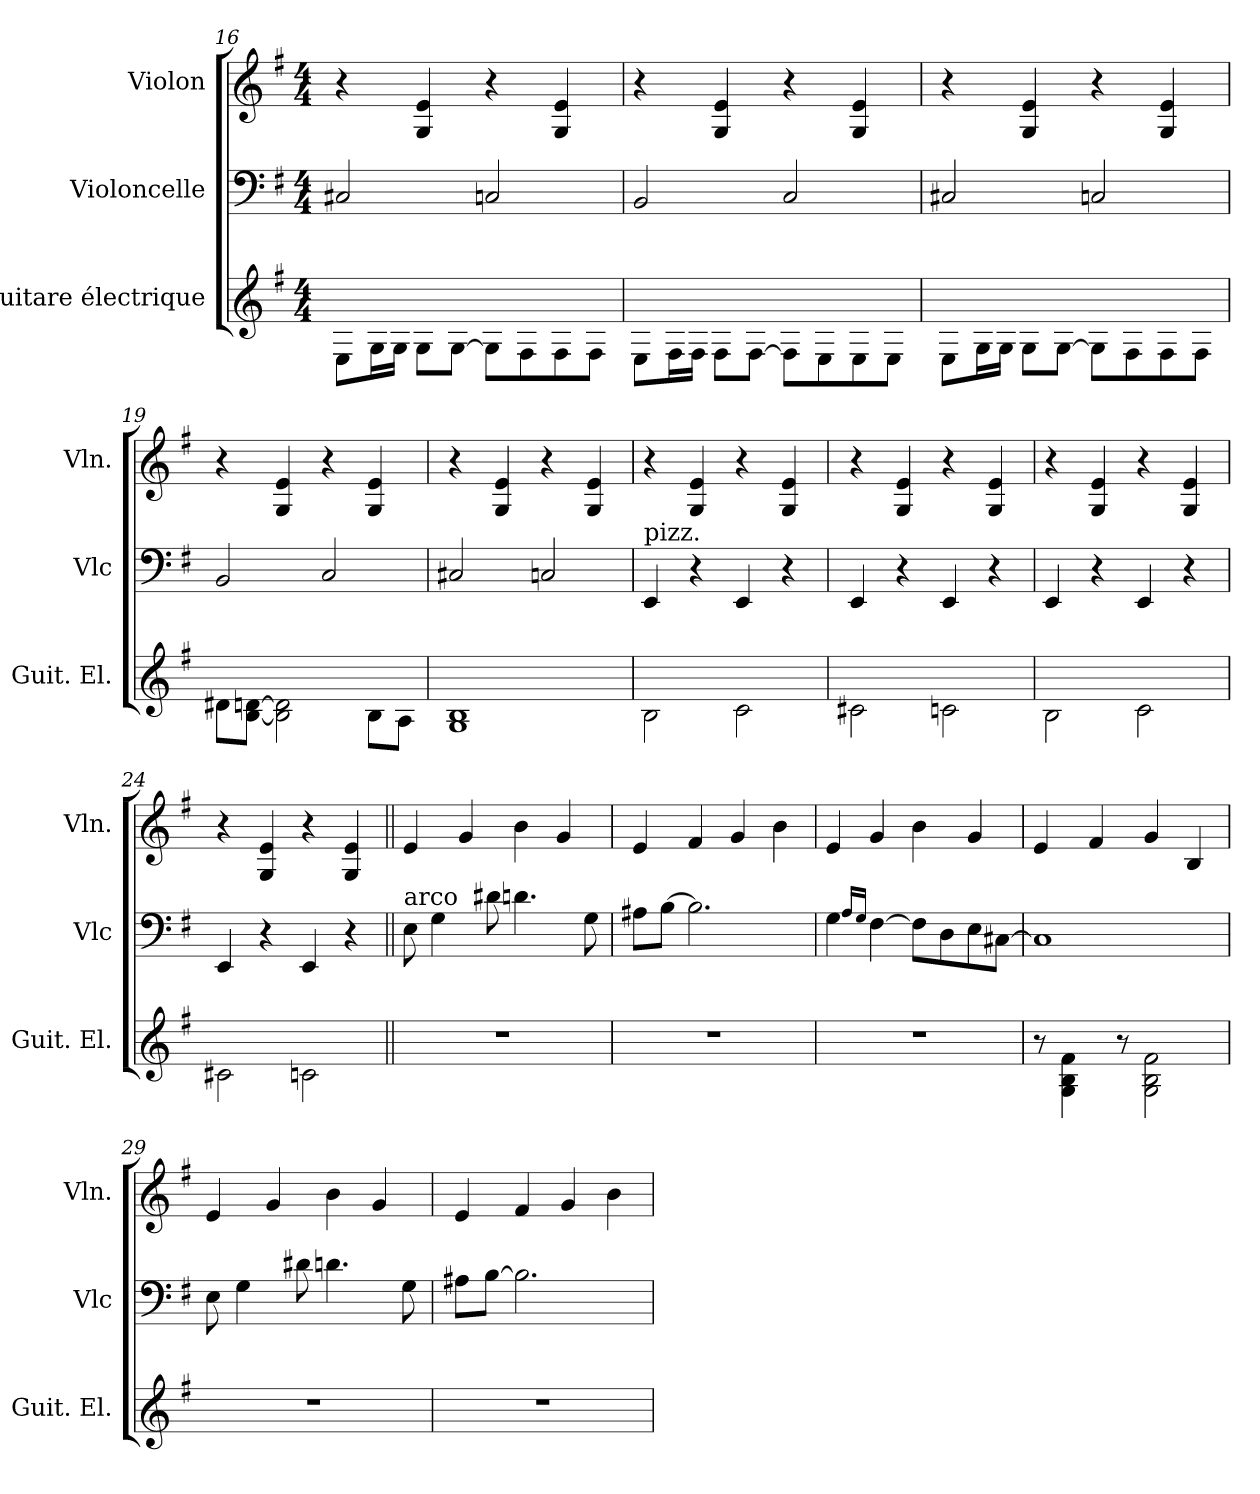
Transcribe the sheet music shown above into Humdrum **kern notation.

**kern	**kern	**kern
*part3	*part2	*part1
*staff3	*staff2	*staff1
*I"Guitare électrique	*I"Violoncelle	*I"Violon
*I'Guit. El.	*I'Vlc	*I'Vln.
*	*clefF4	*clefG2
*k[f#]	*k[f#]	*k[f#]
*M4/4	*M4/4	*M4/4
=16	=16	=16
8E\L	2C#X/	4r
16G\L	.	.
16G\JJ	.	.
8G\L	.	4G/ 4e/
[8G\J	.	.
8G\L]	2Cn/	4r
8F#\	.	.
8F#\	.	4G/ 4e/
8F#\J	.	.
=17	=17	=17
8E\L	2BB/	4r
16F#\L	.	.
16F#\JJ	.	.
8F#\L	.	4G/ 4e/
[8F#\J	.	.
8F#\L]	2C/	4r
8E\	.	.
8E\	.	4G/ 4e/
8E\J	.	.
=18	=18	=18
8E\L	2C#X/	4r
16G\L	.	.
16G\JJ	.	.
8G\L	.	4G/ 4e/
[8G\J	.	.
8G\L]	2Cn/	4r
8F#\	.	.
8F#\	.	4G/ 4e/
8F#\J	.	.
!!LO:LB:g=z
=19	=19	=19
8d#\L	2BB/	4r
[8B\ [8d\J	.	.
2B\] 2d\]	.	4G/ 4e/
.	2C/	4r
8B\L	.	4G/ 4e/
8A\J	.	.
=20	=20	=20
1G 1B	2C#X/	4r
.	.	4G/ 4e/
.	2Cn/	4r
.	.	4G/ 4e/
=21	=21	=21
!	!LO:TX:a:t=pizz.	!
2B\	4EE/	4r
.	4r	4G/ 4e/
2c\	4EE/	4r
.	4r	4G/ 4e/
=22	=22	=22
2c#X\	4EE/	4r
.	4r	4G/ 4e/
2cn\	4EE/	4r
.	4r	4G/ 4e/
=23	=23	=23
2B\	4EE/	4r
.	4r	4G/ 4e/
2c\	4EE/	4r
.	4r	4G/ 4e/
=24	=24	=24
2c#X\	4EE/	4r
.	4r	4G/ 4e/
2cn\	4EE/	4r
.	4r	4G/ 4e/
=25||	=25||	=25||
!	!LO:TX:a:t=arco	!
1r	8E\	4e/
.	4G\	.
.	.	4g/
.	8d#X\	.
.	4.dn\	4b\
.	.	4g/
.	8G\	.
!!LO:LB:g=z
=26	=26	=26
1r	8A#X\L	4e/
.	[8B\J	.
.	2.B\]	4f#/
.	.	4g/
.	.	4b\
=27	=27	=27
1r	4G\	4e/
.	16qA/LL	.
.	16qG/JJ	.
.	[4F#\	4g/
.	8F#\L]	4b\
.	8D\	.
.	8E\	4g/
.	[8C#X\J	.
=28	=28	=28
8r	1C#]	4e/
4G\ 4B\ 4f#\	.	.
.	.	4f#/
8r	.	.
2G\ 2B\ 2f#\	.	4g/
.	.	4B/
=29	=29	=29
1r	8E\	4e/
.	4G\	.
.	.	4g/
.	8d#X\	.
.	4.dn\	4b\
.	.	4g/
.	8G\	.
=30	=30	=30
1r	8A#X\L	4e/
.	[8B\J	.
.	2.B\]	4f#/
.	.	4g/
.	.	4b\
=	=	=
*-	*-	*-
